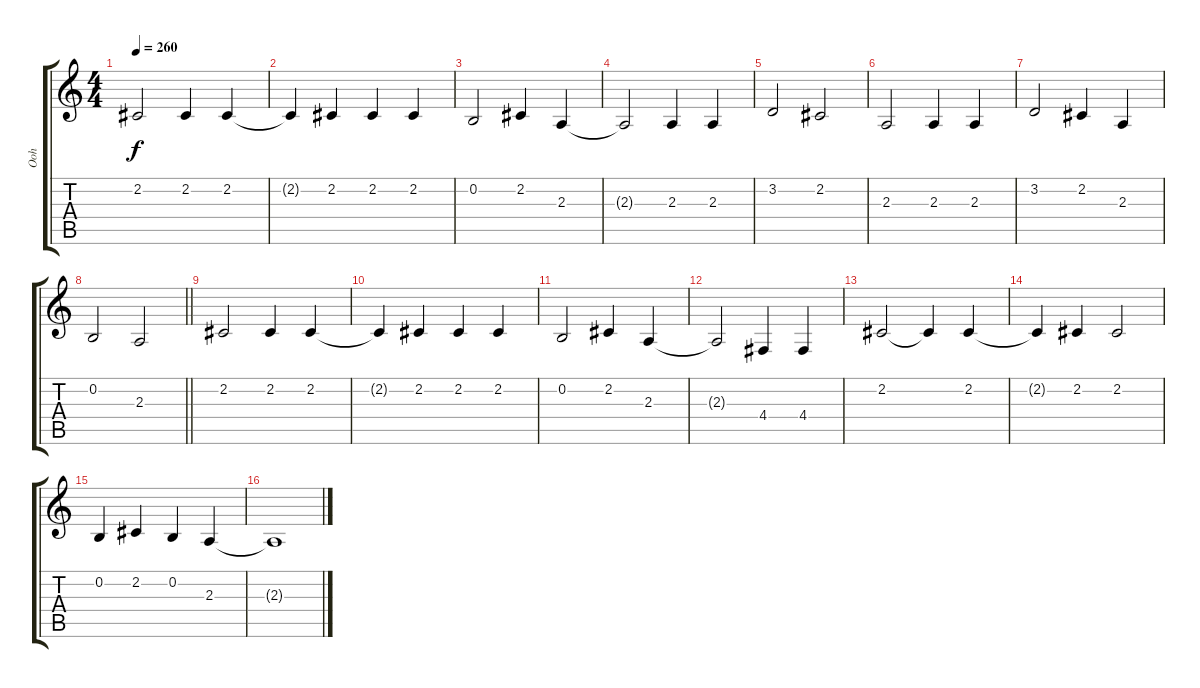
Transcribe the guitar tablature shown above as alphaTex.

\track ("Ooh" "Ooh") {instrument oboe}
\staff {score tabs}
\tuning (E4 B3 G3 D3 A2 E2) {hide}
\ts (4 4)
\tempo 260
\clef g2
\ks c
2.2.2{dy f} 2.2.4 2.2.4 |
2.2{t}.4 2.2.4 2.2.4 2.2.4 |
0.2.2 2.2.4 2.3.4 |
2.3{t}.2 2.3.4 2.3.4 |
3.2.2 2.2.2 |
2.3.2 2.3.4 2.3.4 |
3.2.2 2.2.4 2.3.4 |
\barLineRight lightlight
0.2.2 2.3.2 |
2.2.2 2.2.4 2.2.4 |
2.2{t}.4 2.2.4 2.2.4 2.2.4 |
0.2.2 2.2.4 2.3.4 |
2.3{t}.2 4.4.4 4.4.4 |
2.2.2 2.2{t}.4 2.2.4 |
2.2{t}.4 2.2.4 2.2.2 |
0.2.4 2.2.4 0.2.4 2.3.4 |
2.3{t}.1
